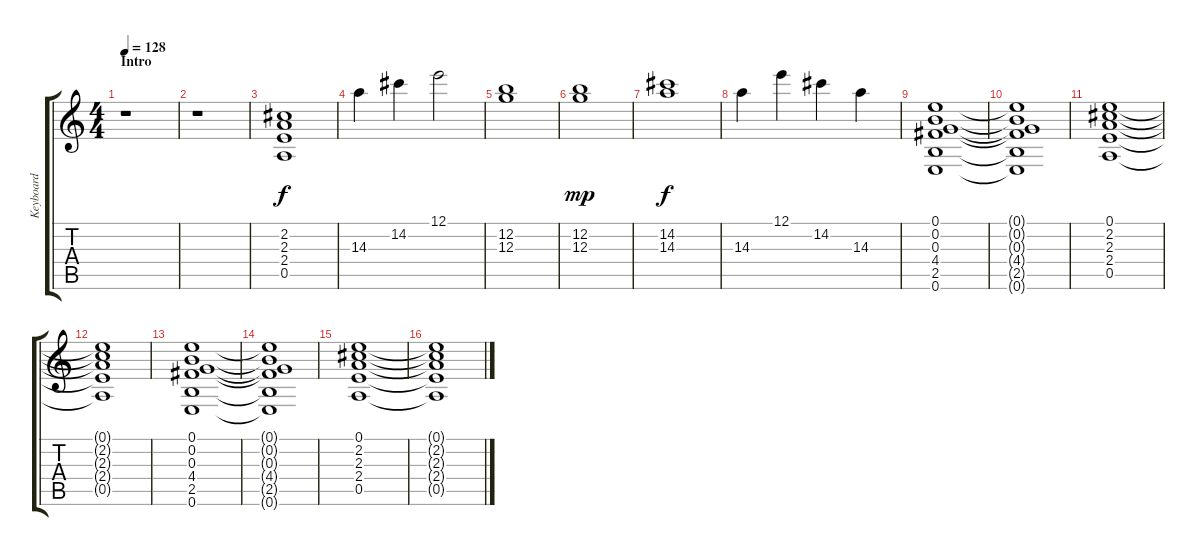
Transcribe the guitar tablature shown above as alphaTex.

\track ("Keyboard" "Keyboard") {instrument acousticguitarnylon}
\staff {score tabs}
\tuning (E4 B3 G3 D3 A2 E2) {hide}
\ts (4 4)
\section ("" "Intro")
\tempo 128
\clef g2
\ks c
r.1{dy f instrument acousticguitarnylon} |
r.1 |
(2.2 2.3 2.4 0.5).1 |
14.3.4 14.2.4 12.1.2 |
(12.2 12.3).1 |
(12.2 12.3).1{dy mp} |
(14.2 14.3).1{dy f} |
14.3.4 12.1.4 14.2.4 14.3.4 |
(0.1 0.2 0.3 4.4 2.5 0.6).1 |
(0.1{t} 0.2{t} 0.3{t} 4.4{t} 2.5{t} 0.6{t}).1 |
(0.1 2.2 2.3 2.4 0.5).1 |
(0.1{t} 2.2{t} 2.3{t} 2.4{t} 0.5{t}).1 |
(0.1 0.2 0.3 4.4 2.5 0.6).1 |
(0.1{t} 0.2{t} 0.3{t} 4.4{t} 2.5{t} 0.6{t}).1 |
(0.1 2.2 2.3 2.4 0.5).1 |
(0.1{t} 2.2{t} 2.3{t} 2.4{t} 0.5{t}).1
